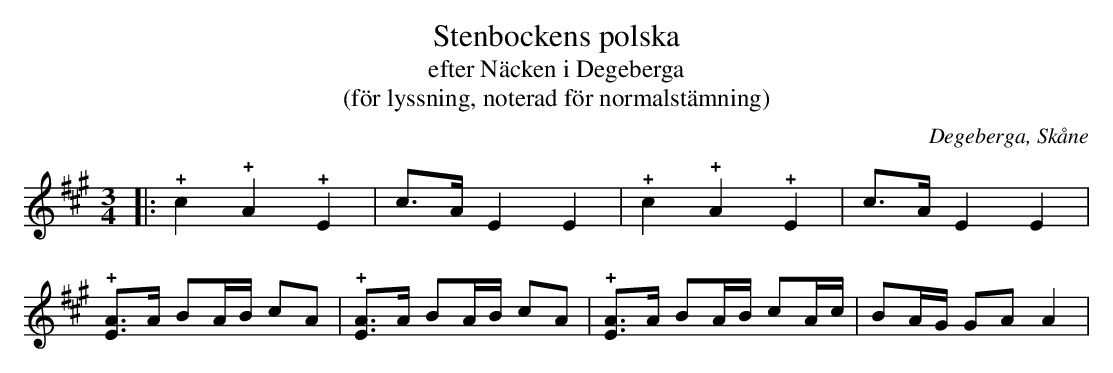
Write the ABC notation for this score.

X:1
T:Stenbockens polska
T:efter Näcken i Degeberga
T:(för lyssning, noterad för normalstämning)
O:Degeberga, Skåne
M:3/4
L:1/4
Q:100
K:A
[L:1/4]|: !+!c !+!A !+!E | c/>A/ E E | !+!c !+!A !+!E | c/>A/ E E |
[L:1/8] !+![EA]>A BA/B/ cA | !+![EA]>A BA/B/ cA | !+![EA]>A BA/B/ cA/c/ | BA/G/ GA A2 |
